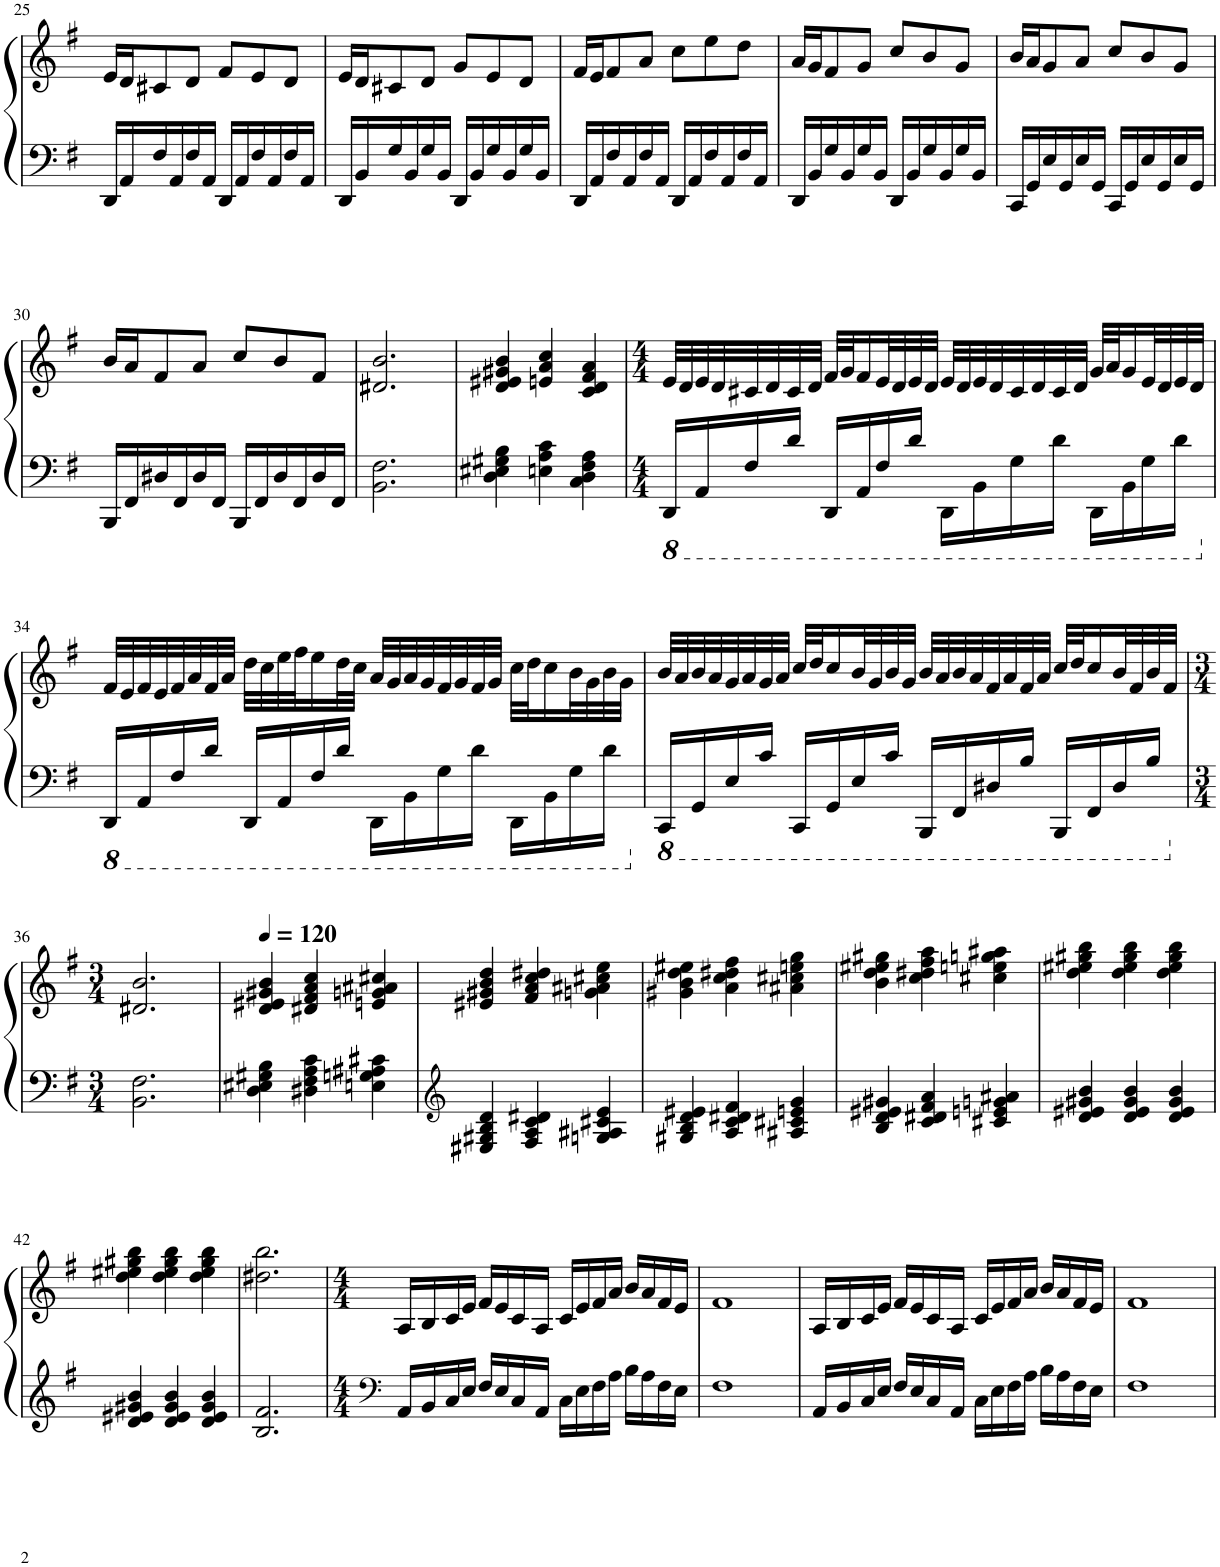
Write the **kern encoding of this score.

**kern	**kern
*part1	*part1
*staff2	*staff1
*I"Piano	*
*I'Pno.	*
!!LO:PB:g=z
*clefF4	*clefG2
*k[f#]	*k[f#]
*M6/8	*M6/8
=25	=25
16DD/LL	16e/LL
16AA/	16d/J
16F#/	8c#X/
16AA/	.
16F#/	8d/J
16AA/JJ	.
16DD/LL	8f#/L
16AA/	.
16F#/	8e/
16AA/	.
16F#/	8d/J
16AA/JJ	.
=26	=26
16DD/LL	16e/LL
16BB/	16d/J
16G/	8c#X/
16BB/	.
16G/	8d/J
16BB/JJ	.
16DD/LL	8g/L
16BB/	.
16G/	8e/
16BB/	.
16G/	8d/J
16BB/JJ	.
=27	=27
16DD/LL	16f#/LL
16AA/	16e/J
16F#/	8f#/
16AA/	.
16F#/	8a/J
16AA/JJ	.
16DD/LL	8cc\L
16AA/	.
16F#/	8ee\
16AA/	.
16F#/	8dd\J
16AA/JJ	.
=28	=28
16DD/LL	16a/LL
16BB/	16g/J
16G/	8f#/
16BB/	.
16G/	8g/J
16BB/JJ	.
16DD/LL	8cc/L
16BB/	.
16G/	8b/
16BB/	.
16G/	8g/J
16BB/JJ	.
=29	=29
16CC/LL	16b/LL
16GG/	16a/J
16E/	8g/
16GG/	.
16E/	8a/J
16GG/JJ	.
16CC/LL	8cc/L
16GG/	.
16E/	8b/
16GG/	.
16E/	8g/J
16GG/JJ	.
!!LO:LB:g=z
=30	=30
16BBB/LL	16b/LL
16FF#/	16a/J
16D#X/	8f#/
16FF#/	.
16D#/	8a/J
16FF#/JJ	.
16BBB/LL	8cc/L
16FF#/	.
16D#/	8b/
16FF#/	.
16D#/	8f#/J
16FF#/JJ	.
=31	=31
2.BB\ 2.F#\	2.d#X/ 2.b/
=32	=32
4D\ 4E#X\ 4G#X\ 4B\	4d/ 4e#X/ 4g#X/ 4b/
4En\ 4A\ 4c\	4en/ 4a/ 4cc/
4C\ 4D\ 4F#\ 4A\	4c/ 4d/ 4f#/ 4a/
=33	=33
*M4/4	*M4/4
*8ba	*
16DDD/LL	32e/LLL
.	32d/
16AAA/	32e/
.	32d/
16FF#/	32c#X/
.	32d/
16D/JJ	32c#/
.	32d/JJJ
16DDD/LL	32f#/LLL
.	32g/J
16AAA/	16f#/
16FF#/	32e/L
.	32d/
16D/JJ	32e/
.	32d/JJJ
16DDD\LL	32e/LLL
.	32d/
16BBB\	32e/
.	32d/
16GG\	32c#/
.	32d/
16D\JJ	32c#/
.	32d/JJJ
16DDD\LL	32g/LLL
.	32a/J
16BBB\	16g/
16GG\	32e/L
.	32d/
16D\JJ	32e/
.	32d/JJJ
!!LO:LB:g=z
=34	=34
*X8ba	*
*8ba	*
16DDD/LL	32f#/LLL
.	32e/
16AAA/	32f#/
.	32e/
16FF#/	32f#/
.	32a/
16D/JJ	32f#/
.	32a/JJJ
16DDD/LL	32dd\LLL
.	32cc\
16AAA/	32ee\
.	32ff#\J
16FF#/	16ee\
16D/JJ	32dd\L
.	32cc\JJJ
16DDD\LL	32a/LLL
.	32g/
16BBB\	32a/
.	32g/
16GG\	32f#/
.	32g/
16D\JJ	32f#/
.	32g/JJJ
16DDD\LL	32cc\LLL
.	32dd\J
16BBB\	16cc\
16GG\	32b\L
.	32g\
16D\JJ	32b\
.	32g\JJJ
=35	=35
*X8ba	*
*8ba	*
16CCC/LL	32b/LLL
.	32a/
16GGG/	32b/
.	32a/
16EE/	32g/
.	32a/
16C/JJ	32g/
.	32a/JJJ
16CCC/LL	32cc/LLL
.	32dd/J
16GGG/	16cc/
16EE/	32b/L
.	32g/
16C/JJ	32b/
.	32g/JJJ
16BBBB/LL	32b/LLL
.	32a/
16FFF#/	32b/
.	32a/
16DD#X/	32f#/
.	32a/
16BB/JJ	32f#/
.	32a/JJJ
16BBBB/LL	32cc/LLL
.	32dd/J
16FFF#/	16cc/
16DD#/	32b/L
.	32f#/
16BB/JJ	32b/
.	32f#/JJJ
!!LO:LB:g=z
=36	=36
*M3/4	*M3/4
*X8ba	*
2.BB\ 2.F#\	2.d#X/ 2.b/
=37	=37
*	*MM120
4D\ 4E#X\ 4G#X\ 4B\	4d/ 4e#X/ 4g#X/ 4b/
4D#X\ 4F#\ 4A\ 4c\	4d#X/ 4f#/ 4a/ 4cc/
4En\ 4Gn\ 4A#X\ 4c#X\	4en/ 4gn/ 4a#X/ 4cc#X/
=38	=38
*clefG2	*
4E#X/ 4G#X/ 4B/ 4d/	4e#X/ 4g#X/ 4b/ 4dd/
4F#/ 4A/ 4c/ 4d#X/	4f#/ 4a/ 4cc/ 4dd#X/
4Gn/ 4A#X/ 4c#X/ 4e/	4gn\ 4a#X\ 4cc#X\ 4ee\
=39	=39
4G#X/ 4B/ 4d/ 4e#X/	4g#X\ 4b\ 4dd\ 4ee#X\
4A/ 4c/ 4d#X/ 4f#/	4a\ 4cc\ 4dd#X\ 4ff#\
4A#X/ 4c#X/ 4en/ 4g/	4a#X\ 4cc#X\ 4een\ 4gg\
=40	=40
4B/ 4d/ 4e#X/ 4g#X/	4b\ 4dd\ 4ee#X\ 4gg#X\
4c/ 4d#X/ 4f#/ 4a/	4cc\ 4dd#X\ 4ff#\ 4aa\
4c#X/ 4en/ 4gn/ 4a#X/	4cc#X\ 4een\ 4ggn\ 4aa#X\
=41	=41
4d/ 4e#X/ 4g#X/ 4b/	4dd\ 4ee#X\ 4gg#X\ 4bb\
4d/ 4e#/ 4g#/ 4b/	4dd\ 4ee#\ 4gg#\ 4bb\
4d/ 4e#/ 4g#/ 4b/	4dd\ 4ee#\ 4gg#\ 4bb\
!!LO:LB:g=z
=42	=42
4d/ 4e#X/ 4g#X/ 4b/	4dd\ 4ee#X\ 4gg#X\ 4bb\
4d/ 4e#/ 4g#/ 4b/	4dd\ 4ee#\ 4gg#\ 4bb\
4d/ 4e#/ 4g#/ 4b/	4dd\ 4ee#\ 4gg#\ 4bb\
=43	=43
2.B/ 2.f#/	2.dd#X\ 2.bb\
=44	=44
*clefF4	*
*M4/4	*M4/4
16AA/LL	16A/LL
16BB/	16B/
16C/	16c/
16E/JJ	16e/JJ
16F#/LL	16f#/LL
16E/	16e/
16C/	16c/
16AA/JJ	16A/JJ
16C\LL	16c/LL
16E\	16e/
16F#\	16f#/
16A\JJ	16a/JJ
16B\LL	16b/LL
16A\	16a/
16F#\	16f#/
16E\JJ	16e/JJ
=45	=45
1F#	1f#
=46	=46
16AA/LL	16A/LL
16BB/	16B/
16C/	16c/
16E/JJ	16e/JJ
16F#/LL	16f#/LL
16E/	16e/
16C/	16c/
16AA/JJ	16A/JJ
16C\LL	16c/LL
16E\	16e/
16F#\	16f#/
16A\JJ	16a/JJ
16B\LL	16b/LL
16A\	16a/
16F#\	16f#/
16E\JJ	16e/JJ
=47	=47
1F#	1f#
=	=
*-	*-
